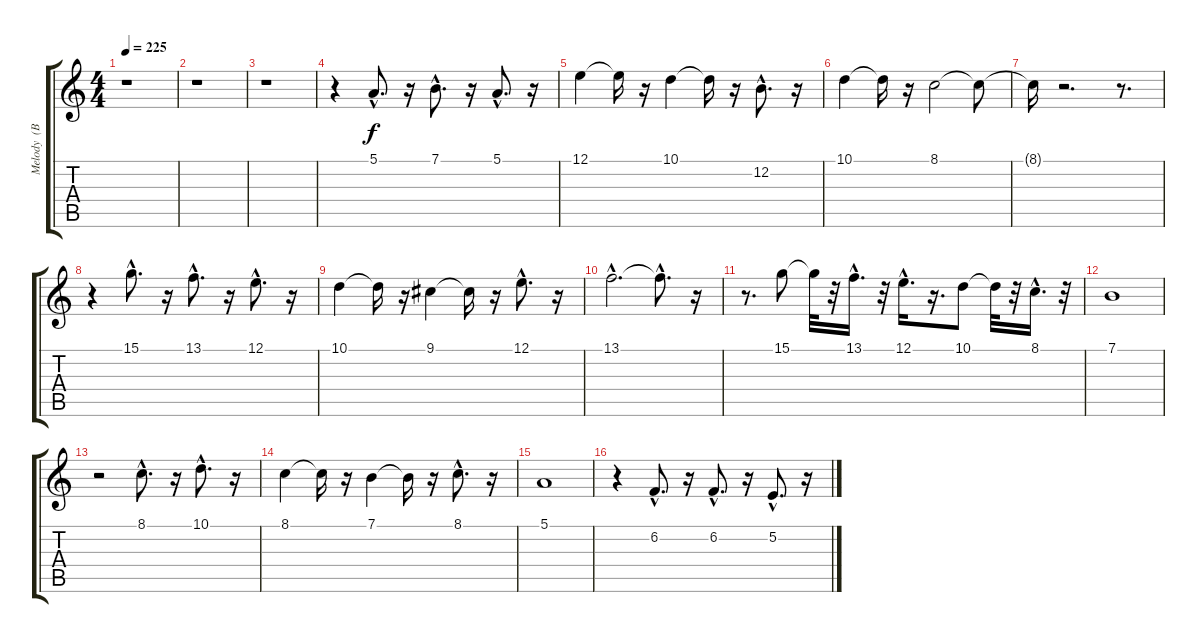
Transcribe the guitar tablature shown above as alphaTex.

\track ("Melody  (BB)" "Melody  (B") {instrument oboe}
\staff {score tabs}
\tuning (E4 B3 G3 D3 A2 E2) {hide}
\ts (4 4)
\tempo 225
\clef g2
\ks c
r.1{dy f} |
r.1 |
r.1 |
r.4 5.1{hac}.8{d} r.16 7.1{hac}.8{d} r.16 5.1{hac}.8{d} r.16 |
12.1.4 12.1{t}.16 r.16 10.1.4 10.1{t}.16 r.16 12.2{hac}.8{d} r.16 |
10.1.4 10.1{t}.16 r.16 8.1.2 8.1{t}.8 |
8.1{t}.16 r.2{d} r.8{d} |
r.4 15.1{hac}.8{d} r.16 13.1{hac}.8{d} r.16 12.1{hac}.8{d} r.16 |
10.1.4 10.1{t}.16 r.16 9.1.4 9.1{t}.16 r.16 12.1{hac}.8{d} r.16 |
13.1{hac}.2{d} 13.1{hac t}.8{d} r.16 |
r.8{d} 15.1.8 15.1{t}.32 r.32 13.1{hac}.16{d} r.32 12.1{hac}.16{d} r.16{d} 10.1.8 10.1{t}.32 r.32 8.1{hac}.16{d} r.32 |
7.1.1 |
r.2 8.1{hac}.8{d} r.16 10.1{hac}.8{d} r.16 |
8.1.4 8.1{t}.16 r.16 7.1.4 7.1{t}.16 r.16 8.1{hac}.8{d} r.16 |
5.1.1 |
r.4 6.2{hac}.8{d} r.16 6.2{hac}.8{d} r.16 5.2{hac}.8{d} r.16
